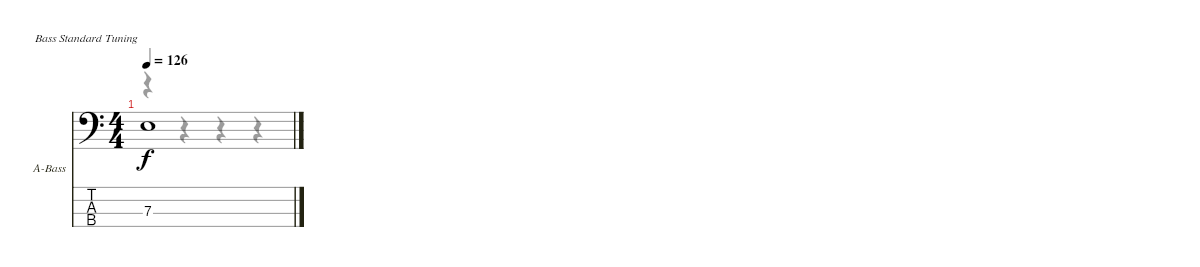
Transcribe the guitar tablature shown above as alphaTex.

\bracketExtendMode nobrackets
\firstSystemTrackNameOrientation horizontal
\otherSystemsTrackNameOrientation horizontal
\track ("Bass" "A-Bass") {instrument acousticguitarsteel}
\staff {score tabs}
\tuning (G2 D2 A1 E1)
\voice
\ts (4 4)
\tempo 126
\clef f4
\ks c
7.3.1{dy f}
\voice
\clef f4
\ottava regular
\simile none
\ks c
r.4{dy mf} r.4 r.4 r.4
